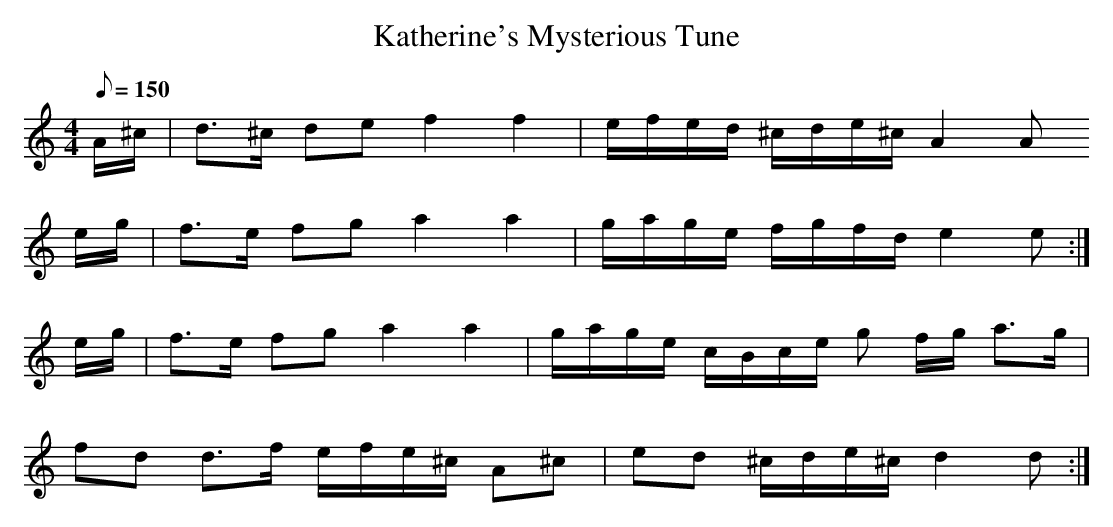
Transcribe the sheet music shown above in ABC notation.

X:1
T:Katherine's Mysterious Tune
L:1/8
Q:1/8=150
M:4/4
K: DDor
A/^c/ | d3/^c/ de f2 f2 | e/f/e/d/ ^c/d/e/^c/ A2 A
e/g/ | f3/e/ fg a2 a2 | g/a/g/e/ f/g/f/d/ e2 e :|
e/g/ | f3/e/ fg a2 a2 | g/a/g/e/ c/B/c/e/  g f/g/ a3/g/ |
fd d3/f/ e/f/e/^c/ A^c | ed ^c/d/e/^c/ d2 d :|
